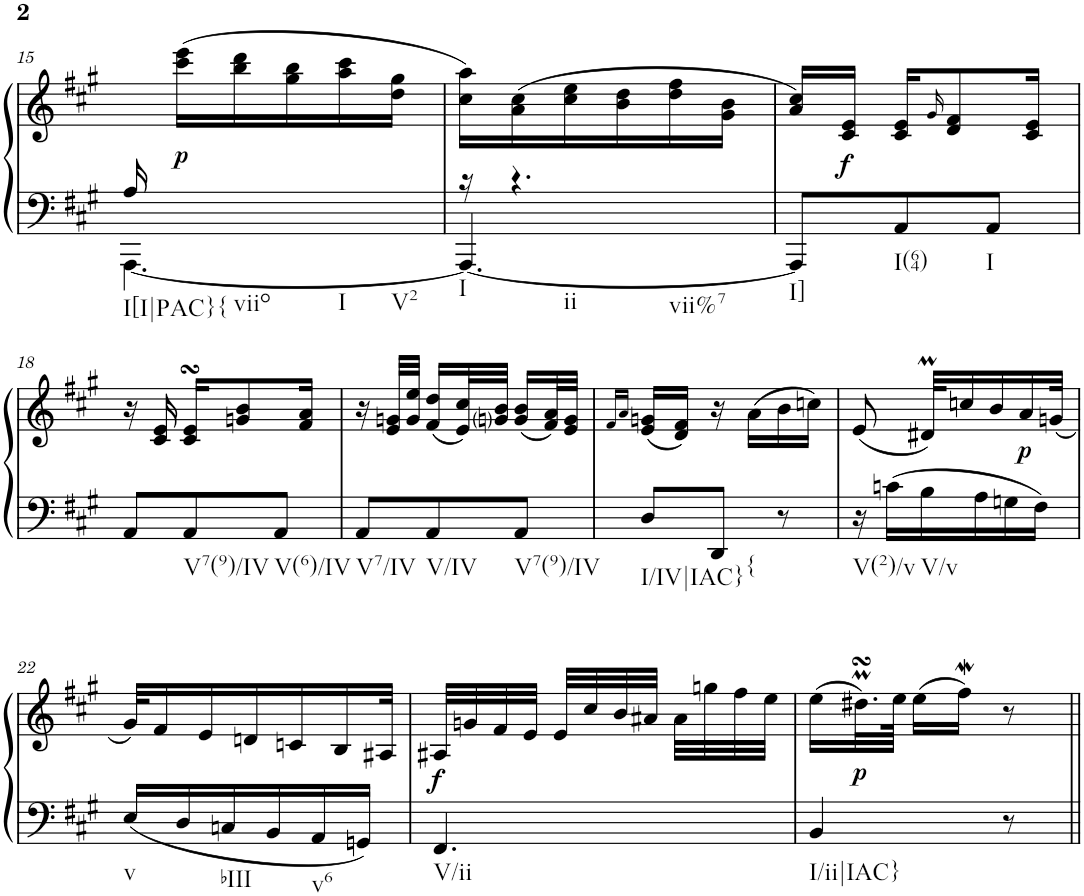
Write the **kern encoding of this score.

**kern	**kern	**dynam
*part1	*part1	*part1
*staff2	*staff1	*staff1/2
*I"Harpsichord	*	*
*I'Hch.	*	*
!!LO:PB:g=z
*clefF4	*clefG2	*
*k[f#c#g#]	*k[f#c#g#]	*
*A:	*A:	*
*M3/8	*M3/8	*
=15	=15	=15
*^	*	*
!LO:TX:b:t=I[I|PAC}{	!	!	!
16A/	[4.AAA\	16ryy	.
!	!	!	!LO:DY:b
16ryy	.	(>16ccc#\ 16eee\LL	p
!LO:TX:b:t=viio	!	!	!
!LO:TX:b:t=I	!	!	!
!LO:TX:b:t=V2	!	!	!
4ryy	.	16bb\ 16ddd\	.
.	.	16gg#\ 16bb\	.
.	.	16aa\ 16ccc#\	.
.	.	16dd\ 16gg#\JJ	.
=16	=16	=16	=16
!LO:TX:b:t=I	!	!	!
16r	4.AAA/_	16cc#\ 16aa\LL)	.
!LO:TX:b:t=ii	!	!	!
!LO:TX:b:t=vii%7	!	!	!
!LO:N:vis=4.	!	!	!
16%5r	.	(>16a\ 16cc#\	.
.	.	16cc#\ 16ee\	.
.	.	16b\ 16dd\	.
.	.	16dd\ 16ff#\	.
.	.	16g#\ 16b\JJ	.
=17	=17	=17	=17
!LO:TX:b:t=I]	!	!	!
!LO:TX:b:t=I(64)	!	!	!
!LO:TX:b:t=I	!	!	!
4.ryy	8AAA/L]	16a/ 16cc#/LL)	.
!	!	!	!LO:DY:b
.	.	16c#/ 16e/JJ	f
.	8AA/	16c#/ 16e/KL	.
.	.	16qg#/	.
.	.	8d/ 8f#/	.
.	8AA/J	.	.
.	.	16c#/ 16e/Jk	.
*v	*v	*	*
!!LO:LB:g=z
=18	=18	=18
8AA/L	16r	.
.	16c#/ 16e/	.
!LO:TX:b:t=V7(9)/IV	!	!
8AA/	16c#/sSSs 16e/sSSsKL	.
.	8gn/ 8b/	.
!LO:TX:b:t=V(6)/IV	!	!
8AA/J	.	.
.	16f#/ 16a/Jk	.
=19	=19	=19
!LO:TX:b:t=V7/IV	!	!
8AA/L	16r	.
.	32e/ 32gn/LLL	.
.	32g/ 32ee/JJJ	.
!LO:TX:b:t=V/IV	!	!
8AA/	(<16f#/ 16dd/LL	.
.	32e/ 32cc#/L)	.
.	32gni/ 32b/JJJ	.
!LO:TX:b:t=V7(9)/IV	!	!
8AA/J	(<16g/ 16b/LL	.
.	32f#/ 32a/L)	.
.	32e/ 32g/JJJ	.
=20	=20	=20
.	16qf#/LL	.
.	16qa/JJ	.
!LO:TX:b:t=I/IV|IAC}	!	!
8D/L	(<16e/ 16gn/LL	.
.	16d/ 16f#/JJ)	.
!LO:TX:b:t={	!	!
8DD/J	16r	.
.	(>16a\LL	.
8r	16b\	.
.	16ccn\JJ)	.
=21	=21	=21
!LO:TX:b:t=V(2)/v	!	!
16r	(<8e/	.
16cn\LL	.	.
!LO:TX:b:t=V/v	!	!
16B\	32d#Xm/KLL)	.
.	16ccn/	.
16A\	.	.
.	16b/	.
16Gn\	.	.
!	!	!LO:DY:b
.	16a/	p
16F#\JJ	.	.
.	(<32gn/JJk	.
!!LO:LB:g=z
=22	=22	=22
!LO:TX:b:t=v	!	!
16E/LL	32g#/KLL)	.
.	16f#/	.
16D/	.	.
.	16e/	.
!LO:TX:b:t=bIII	!	!
16Cn/	.	.
.	16dn/	.
16BB/	.	.
.	16cn/	.
!LO:TX:b:t=v6	!	!
16AA/	.	.
.	16B/	.
16GGn/JJ	.	.
.	32A#X/JJk	.
=23	=23	=23
!LO:TX:b:t=V/ii	!	!
!	!	!LO:DY:b
4.FF#/	32A#X/LLL	f
.	32gn/	.
.	32f#/	.
.	32e/JJJ	.
.	32e/LLL	.
.	32cc#/	.
.	32b/	.
.	32a#X/JJJ	.
.	32a#\LLL	.
.	32ggn\	.
.	32ff#\	.
.	32ee\JJJ	.
=24	=24	=24
!LO:TX:b:t=I/ii|IAC}	!	!
4BB/	(>16ee\LL	.
!	!	!LO:DY:b
.	32.dd#XmsSsS\L)	p
.	64ee\JJJk	.
.	(>16ee\LL	.
.	16ff#W\JJ)	.
8r	8r	.
=||	=||	=||
*-	*-	*-
